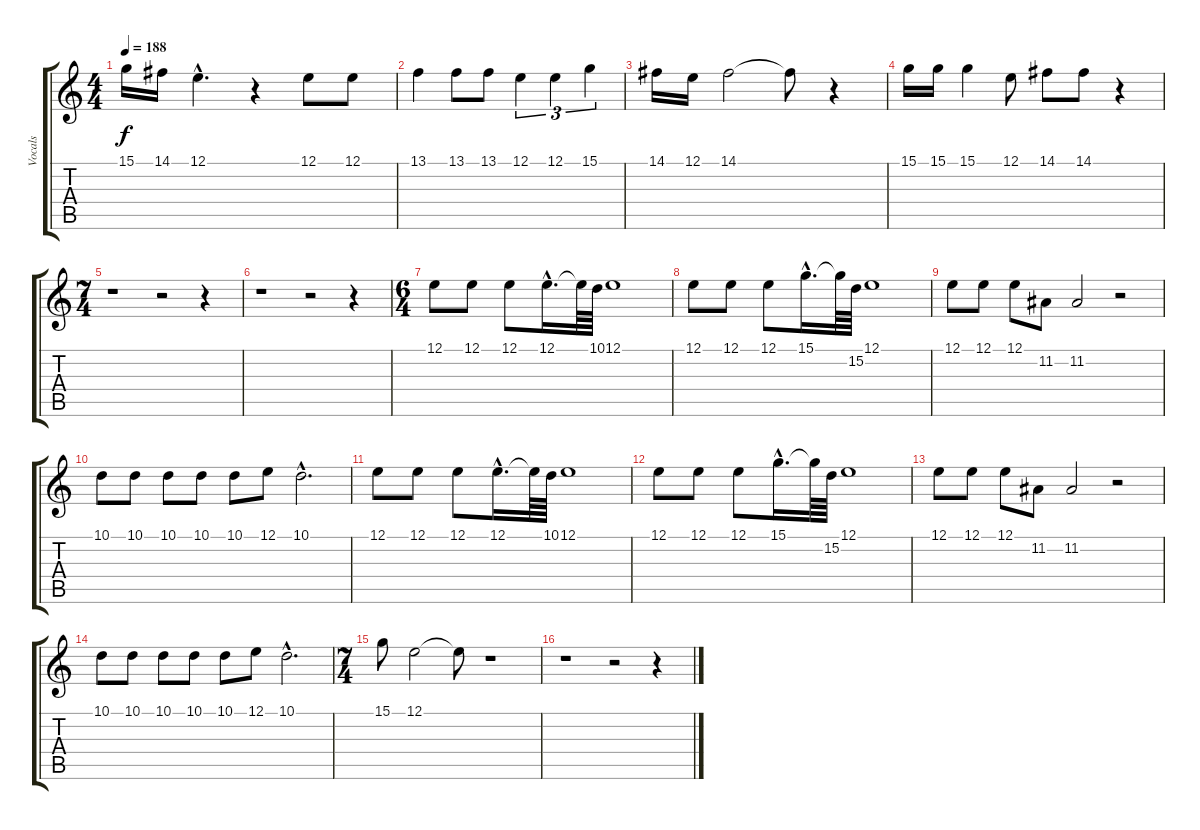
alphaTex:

\track ("Vocals" "Vocals") {instrument lead2sawtooth}
\staff {score tabs}
\tuning (E4 B3 G3 D3 A2 E2) {hide}
\ts (4 4)
\tempo 188
\clef g2
\ks c
15.1.16{dy f} 14.1.16 12.1{hac}.4{d} r.4 12.1.8 12.1.8 |
13.1.4 13.1.8 13.1.8 12.1.4{tu (3 2)} 12.1.4{tu (3 2)} 15.1.4{tu (3 2)} |
14.1.16 12.1.16 14.1.2 14.1{t}.8 r.4 |
15.1.16 15.1.16 15.1.4 12.1.8 14.1.8 14.1.8 r.4 |
\ts (7 4)
r.1 r.2 r.4 |
r.1 r.2 r.4 |
\ts (6 4)
12.1.8 12.1.8 12.1.8 12.1{hac}.16{d} 12.1{t}.64 10.1.64 12.1.1 |
12.1.8 12.1.8 12.1.8 15.1{hac}.16{d} 15.1{t}.64 15.2.64 12.1.1 |
12.1.8 12.1.8 12.1.8 11.2.8 11.2.2 r.2 |
10.1.8 10.1.8 10.1.8 10.1.8 10.1.8 12.1.8 10.1{hac}.2{d} |
12.1.8 12.1.8 12.1.8 12.1{hac}.16{d} 12.1{t}.64 10.1.64 12.1.1 |
12.1.8 12.1.8 12.1.8 15.1{hac}.16{d} 15.1{t}.64 15.2.64 12.1.1 |
12.1.8 12.1.8 12.1.8 11.2.8 11.2.2 r.2 |
10.1.8 10.1.8 10.1.8 10.1.8 10.1.8 12.1.8 10.1{hac}.2{d} |
\ts (7 4)
15.1.8 12.1.2 12.1{t}.8 r.1 |
r.1 r.2 r.4
